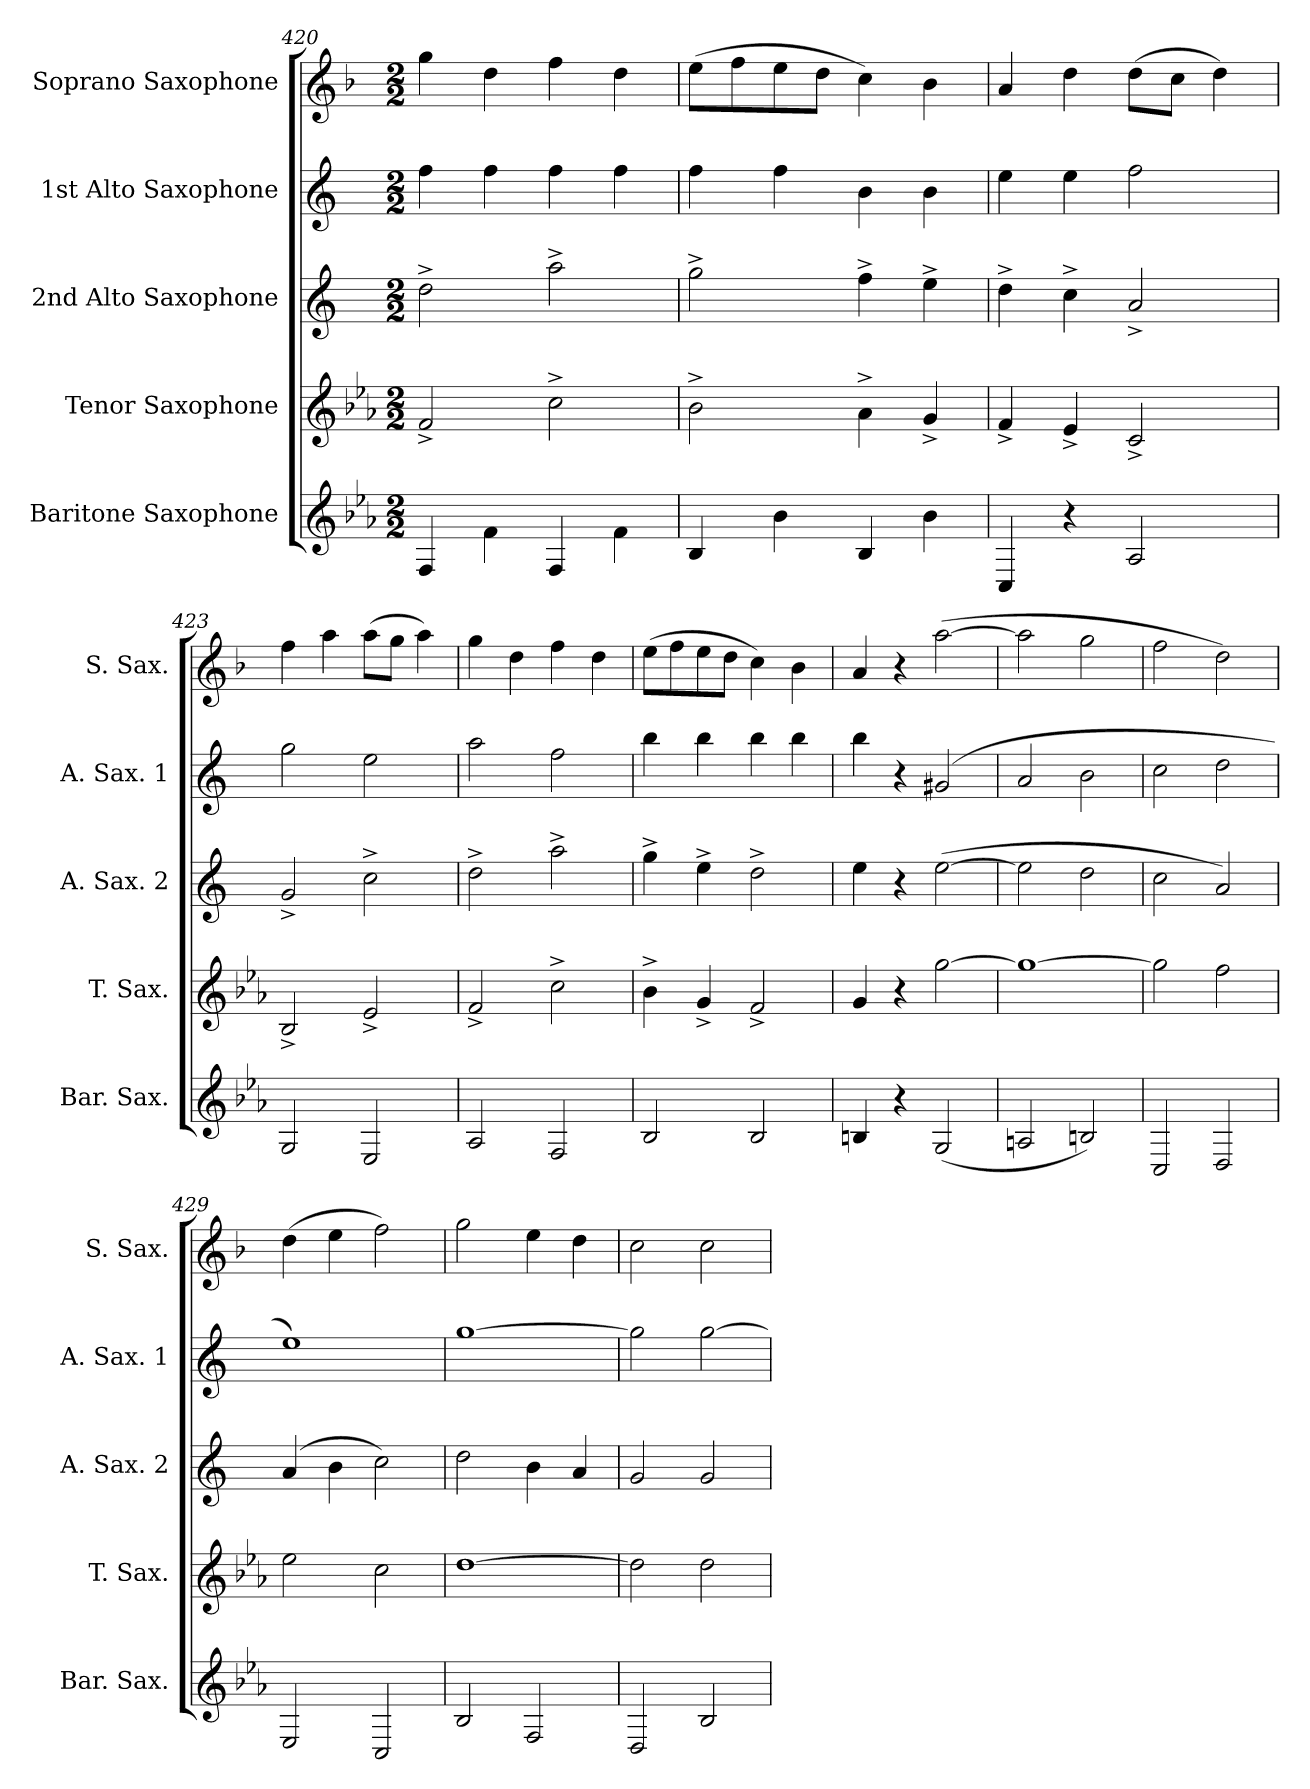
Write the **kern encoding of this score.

**kern	**kern	**kern	**kern	**kern
*part5	*part4	*part3	*part2	*part1
*staff5	*staff4	*staff3	*staff2	*staff1
*I"Baritone Saxophone	*I"Tenor Saxophone	*I"2nd Alto Saxophone	*I"1st Alto Saxophone	*I"Soprano Saxophone
*I'Bar. Sax.	*I'T. Sax.	*I'A. Sax. 2	*I'A. Sax. 1	*I'S. Sax.
!!LO:LB:g=z
*clefG2	*clefG2	*clefG2	*clefG2	*clefG2
*ITrd12c21	*ITrd8c14	*ITrd5c9	*ITrd5c9	*ITrd1c2
*k[b-e-a-]	*k[b-e-a-]	*k[b-e-a-]	*k[b-e-a-]	*k[b-e-a-]
*M2/2	*M2/2	*M2/2	*M2/2	*M2/2
=420	=420	=420	=420	=420
4FF/	2F^/	2f^\	4a-\	4ff\
4F\	.	.	4a-\	4cc\
4FF/	2c^\	2cc^\	4a-\	4ee-\
4F\	.	.	4a-\	4cc\
=421	=421	=421	=421	=421
4BB-/	2B-^\	2b-^\	4a-\	(8dd\L
.	.	.	.	8ee-\
4B-\	.	.	4a-\	8dd\
.	.	.	.	8cc\J
4BB-/	4A-^\	4a-^\	4d\	4b-\)
4B-\	4G^/	4g^\	4d\	4a-\
=422	=422	=422	=422	=422
4CC/	4F^/	4f^\	4g\	4g/
4r	4E-^/	4e-^\	4g\	4cc\
2AA-/	2C^/	2c^/	2a-\	(8cc\L
.	.	.	.	8b-\J
.	.	.	.	4cc\)
=423	=423	=423	=423	=423
2GG/	2BB-^/	2B-^/	2b-\	4ee-\
.	.	.	.	4gg\
2EE-/	2E-^/	2e-^\	2g\	(8gg\L
.	.	.	.	8ff\J
.	.	.	.	4gg\)
=424	=424	=424	=424	=424
2AA-/	2F^/	2f^\	2cc\	4ff\
.	.	.	.	4cc\
2FF/	2c^\	2cc^\	2a-\	4ee-\
.	.	.	.	4cc\
=425	=425	=425	=425	=425
2BB-/	4B-^\	4b-^\	4dd\	(8dd\L
.	.	.	.	8ee-\
.	4G^/	4g^\	4dd\	8dd\
.	.	.	.	8cc\J
2BB-/	2F^/	2f^\	4dd\	4b-\)
.	.	.	4dd\	4a-\
=426	=426	=426	=426	=426
4BBn/	4G/	4g\	4dd\	4g/
4r	4r	4r	4r	4r
(2GG/	[2g\	([2g\	(2Bn/	([2gg\
!!LO:PB:g=z
=427	=427	=427	=427	=427
2AAn/	1g_	2g\]	2c/	2gg\]
2BBn/)	.	2f\	2d\	2ff\
=428	=428	=428	=428	=428
2CC/	2g\]	2e-\	2e-\	2ee-\
2DD/	2f\	2c/)	2f\	2cc\)
=429	=429	=429	=429	=429
2EE-/	2e-\	(4c/	1g)	(4cc\
.	.	4d\	.	4dd\
2CC/	2c\	2e-\)	.	2ee-\)
=430	=430	=430	=430	=430
2BB-/	[1d	2f\	[1b-	2ff\
2FF/	.	4d\	.	4dd\
.	.	4c/	.	4cc\
=431	=431	=431	=431	=431
2DD/	2d\]	2B-/	2b-\]	2b-\
2BB-/	2d\	2B-/	[2b-\	2b-\
=	=	=	=	=
*-	*-	*-	*-	*-
